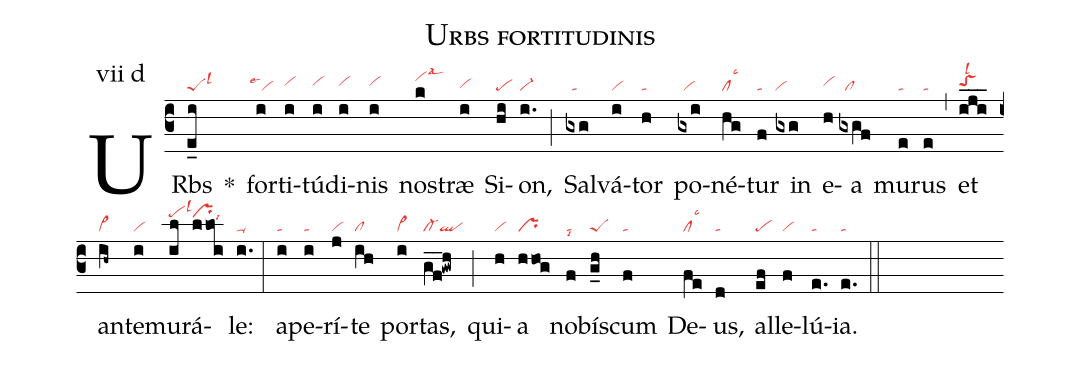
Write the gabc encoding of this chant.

name: Urbs fortitudinis;
annotation: vii d;
mode: 7;
nabc-lines: 1;
%%
(c3)
URbs(e_i|peSlsl3) *()
for(i|``vilse1)ti(i|vihh)tú(i|vihh)di(i|vihh)nis(i|vihh) nos(k|vihjlsal3)træ(i|vihg) Si(hi|pe)on,(i.|vi-) (;)
Sal(gxg|//ta)vá(i|vi)tor(h|ta) po(gxi|//vi)né(hg|cllsc3)tur(f|ta) in(gxg|vi) e(h|vihh)a(gxgf|//cl) mu(e|ta)rus(e|ta) (,)
et(i_j_i_|toShhlsl2) an(ih~|vi>)te(i|vi)mu(il|pehllsl3)rá(l/loi|prhllsi9)le:(i.|ta-) (:)
a(i|ta)pe(i|ta)rí(j|vi)te(ih|cl) por(i|vi>)tas,(gf__!gwh|cl-ql) (;)
qui(h|vi)a(hho!g|pr) no(f|talsi8)bís(g_h|peS)cum(f|ta) De(fe|cllsc3)us,(d|ta) al(ef|pe)le(f|vi)lú(e.|ta)ia.(e.|ta) (::)
